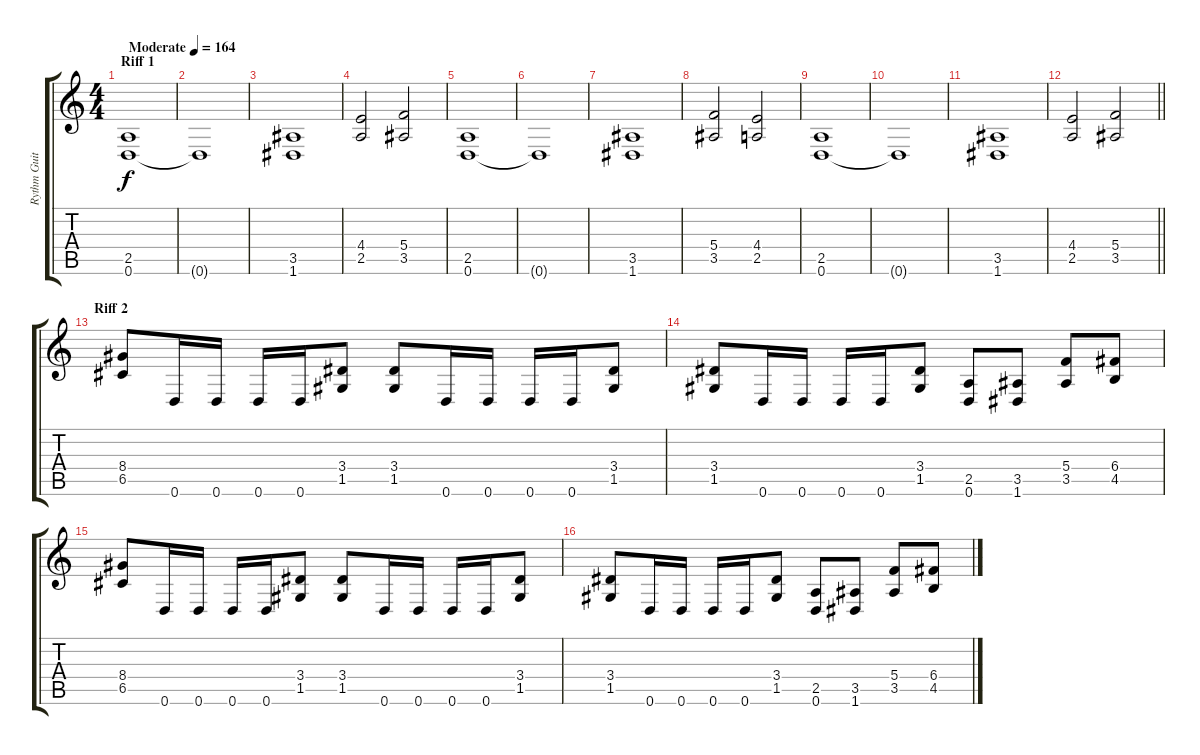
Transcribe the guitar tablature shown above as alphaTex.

\track ("Rythm Guitar" "Rythm Guit") {instrument distortionguitar}
\staff {score tabs}
\tuning (D4 A3 F3 C3 G2 D2) {hide}
\ts (4 4)
\section ("" "Riff 1")
\tempo (164 "Moderate")
\clef g2
\ks c
(2.5 0.6).1{dy f instrument distortionguitar} |
0.6{t}.1 |
(3.5 1.6).1 |
(4.4 2.5).2 (5.4 3.5).2 |
(2.5 0.6).1 |
0.6{t}.1 |
(3.5 1.6).1 |
(5.4 3.5).2 (4.4 2.5).2 |
(2.5 0.6).1 |
0.6{t}.1 |
(3.5 1.6).1 |
\barLineRight lightlight
(4.4 2.5).2 (5.4 3.5).2 |
\section ("" "Riff 2")
(8.4 6.5).8 0.6.16 0.6.16 0.6.16 0.6.16 (3.4 1.5).8 (3.4 1.5).8 0.6.16 0.6.16 0.6.16 0.6.16 (3.4 1.5).8 |
(3.4 1.5).8 0.6.16 0.6.16 0.6.16 0.6.16 (3.4 1.5).8 (2.5 0.6).8 (3.5 1.6).8 (5.4 3.5).8 (6.4 4.5).8 |
(8.4 6.5).8 0.6.16 0.6.16 0.6.16 0.6.16 (3.4 1.5).8 (3.4 1.5).8 0.6.16 0.6.16 0.6.16 0.6.16 (3.4 1.5).8 |
(3.4 1.5).8 0.6.16 0.6.16 0.6.16 0.6.16 (3.4 1.5).8 (2.5 0.6).8 (3.5 1.6).8 (5.4 3.5).8 (6.4 4.5).8
